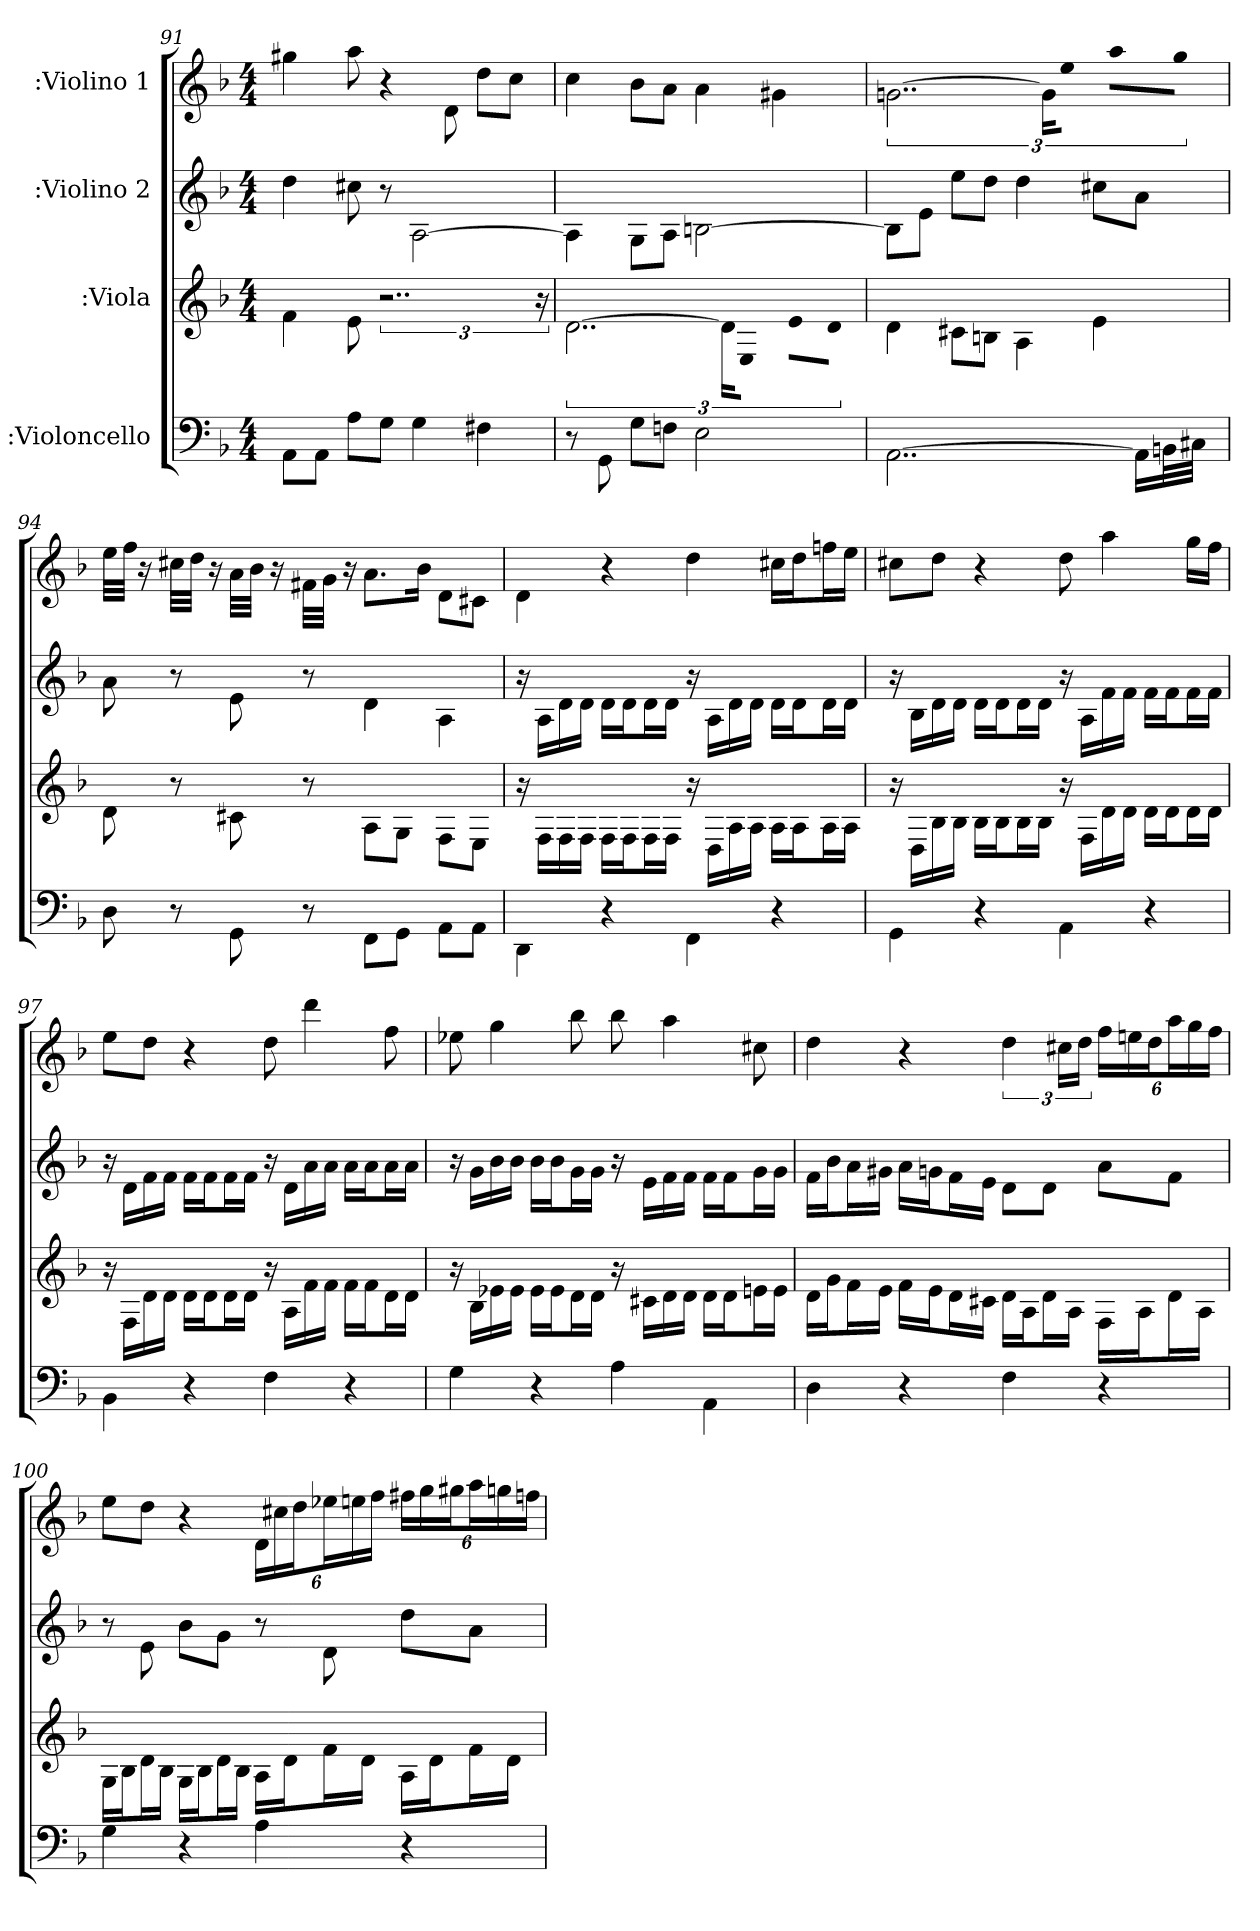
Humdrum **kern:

**kern	**kern	**kern	**kern
*part4	*part3	*part2	*part1
*staff4	*staff3	*staff2	*staff1
*I":Violoncello	*I":Viola	*I":Violino 2	*I":Violino 1
*k[b-]	*k[b-]	*k[b-]	*k[b-]
*d:	*d:	*d:	*d:
*M4/4	*M4/4	*M4/4	*M4/4
=91	=91	=91	=91
8AA\L	4f\	4dd\	4gg#X\
8AA\J	.	.	.
8A\L	8e\	8cc#X\	8aa\
8G\J	3..r	8r	4r
4G\	.	[2A\	.
.	.	.	8d\
4F#X\	.	.	8dd\L
.	.	.	8cc\J
.	24r	.	.
=92	=92	=92	=92
8r	[3..d\	4A\]	4cc\
8GG\	.	.	.
8G\L	.	8G\L	8b-\L
8Fn\J	.	8A\J	8a\J
2E\	.	[2Bn\	4a\
.	24d\KL]	.	.
.	8E\J	.	.
.	8e\L	.	4g#X\
.	8d\J	.	.
=93	=93	=93	=93
[2..AA\	4d\	8Bn\L]	[3..gn\
.	.	8e\J	.
.	8c#X\L	8ee\L	.
.	8Bn\J	8dd\J	.
.	4A\	4dd\	.
.	.	.	24g\KL]
.	.	.	8ee\J
.	4e\	8cc#X\L	8aa\L
16AA\LL]	.	8a\J	8gg\J
32BBn\L	.	.	.
32C#X\JJJ	.	.	.
=94	=94	=94	=94
8D\	8d\	8a\	32ee\LLL
.	.	.	32ff\JJJ
.	.	.	16r
8r	8r	8r	32cc#X\LLL
.	.	.	32dd\JJJ
.	.	.	16r
8GG\	8c#X\	8e\	32a\LLL
.	.	.	32b-\JJJ
.	.	.	16r
8r	8r	8r	32f#X\LLL
.	.	.	32g\JJJ
.	.	.	16r
8FF\L	8A\L	4d\	8.a\L
8GG\J	8G\J	.	.
.	.	.	16b-\Jk
8AA\L	8F\L	4A\	8d\L
8AA\J	8E\J	.	8c#\J
=95	=95	=95	=95
4DD\	16r	16r	4d\
.	16F\LL	16A\LL	.
.	16F\	16d\	.
.	16F\JJ	16d\JJ	.
4r	16F\LL	16d\LL	4r
.	16F\J	16d\J	.
.	16F\L	16d\L	.
.	16F\JJ	16d\JJ	.
4FF\	16r	16r	4dd\
.	16D\LL	16A\LL	.
.	16A\	16d\	.
.	16A\JJ	16d\JJ	.
4r	16A\LL	16d\LL	16cc#X\LL
.	16A\J	16d\J	16dd\J
.	16A\L	16d\L	16ffn\L
.	16A\JJ	16d\JJ	16ee\JJ
=96	=96	=96	=96
4GG\	16r	16r	8cc#X\L
.	16D\LL	16B-\LL	.
.	16B-\	16d\	8dd\J
.	16B-\JJ	16d\JJ	.
4r	16B-\LL	16d\LL	4r
.	16B-\J	16d\J	.
.	16B-\L	16d\L	.
.	16B-\JJ	16d\JJ	.
4AA\	16r	16r	8dd\
.	16F\LL	16A\LL	.
.	16d\	16f\	4aa\
.	16d\JJ	16f\JJ	.
4r	16d\LL	16f\LL	.
.	16d\J	16f\J	.
.	16d\L	16f\L	16gg\LL
.	16d\JJ	16f\JJ	16ff\JJ
=97	=97	=97	=97
4BB-\	16r	16r	8ee\L
.	16F\LL	16d\LL	.
.	16d\	16f\	8dd\J
.	16d\JJ	16f\JJ	.
4r	16d\LL	16f\LL	4r
.	16d\J	16f\J	.
.	16d\L	16f\L	.
.	16d\JJ	16f\JJ	.
4F\	16r	16r	8dd\
.	16A\LL	16d\LL	.
.	16f\	16a\	4ddd\
.	16f\JJ	16a\JJ	.
4r	16f\LL	16a\LL	.
.	16f\J	16a\J	.
.	16d\L	16a\L	8ff\
.	16d\JJ	16a\JJ	.
=98	=98	=98	=98
4G\	16r	16r	8ee-X\
.	16B-\LL	16g\LL	.
.	16e-X\	16b-\	4gg\
.	16e-\JJ	16b-\JJ	.
4r	16e-\LL	16b-\LL	.
.	16e-\J	16b-\J	.
.	16d\L	16g\L	8bb-\
.	16d\JJ	16g\JJ	.
4A\	16r	16r	8bb-\
.	16c#X\LL	16e\LL	.
.	16d\	16f\	4aa\
.	16d\JJ	16f\JJ	.
4AA\	16d\LL	16f\LL	.
.	16d\J	16f\J	.
.	16en\L	16g\L	8cc#X\
.	16e\JJ	16g\JJ	.
=99	=99	=99	=99
4D\	16d\LL	16f\LL	4dd\
.	16g\J	16b-\J	.
.	16f\L	16a\L	.
.	16e\JJ	16g#X\JJ	.
4r	16f\LL	16a\LL	4r
.	16e\J	16gn\J	.
.	16d\L	16f\L	.
.	16c#X\JJ	16e\JJ	.
4F\	16d\LL	8d\L	6dd\
.	16A\J	.	.
.	16d\L	8d\J	.
.	.	.	24cc#X\LL
.	16A\JJ	.	.
.	.	.	24dd\JJ
4r	16F\LL	8a\L	24ff\LL
.	.	.	24een\
.	16A\J	.	.
.	.	.	24dd\J
.	16d\L	8f\J	24aa\L
.	.	.	24gg\
.	16A\JJ	.	.
.	.	.	24ff\JJ
=100	=100	=100	=100
4G\	16G\LL	8r	8ee\L
.	16B-\J	.	.
.	16d\L	8e\	8dd\J
.	16B-\JJ	.	.
4r	16G\LL	8b-\L	4r
.	16B-\J	.	.
.	16d\L	8g\J	.
.	16B-\JJ	.	.
4A\	16A\LL	8r	24d\LL
.	.	.	24cc#X\
.	16d\J	.	.
.	.	.	24dd\J
.	16f\L	8d\	24ee-X\L
.	.	.	24een\
.	16d\JJ	.	.
.	.	.	24ff\JJ
4r	16A\LL	8dd\L	24ff#X\LL
.	.	.	24gg\
.	16d\J	.	.
.	.	.	24gg#X\J
.	16f\L	8a\J	24aa\L
.	.	.	24ggn\
.	16d\JJ	.	.
.	.	.	24ffn\JJ
=	=	=	=
*-	*-	*-	*-
